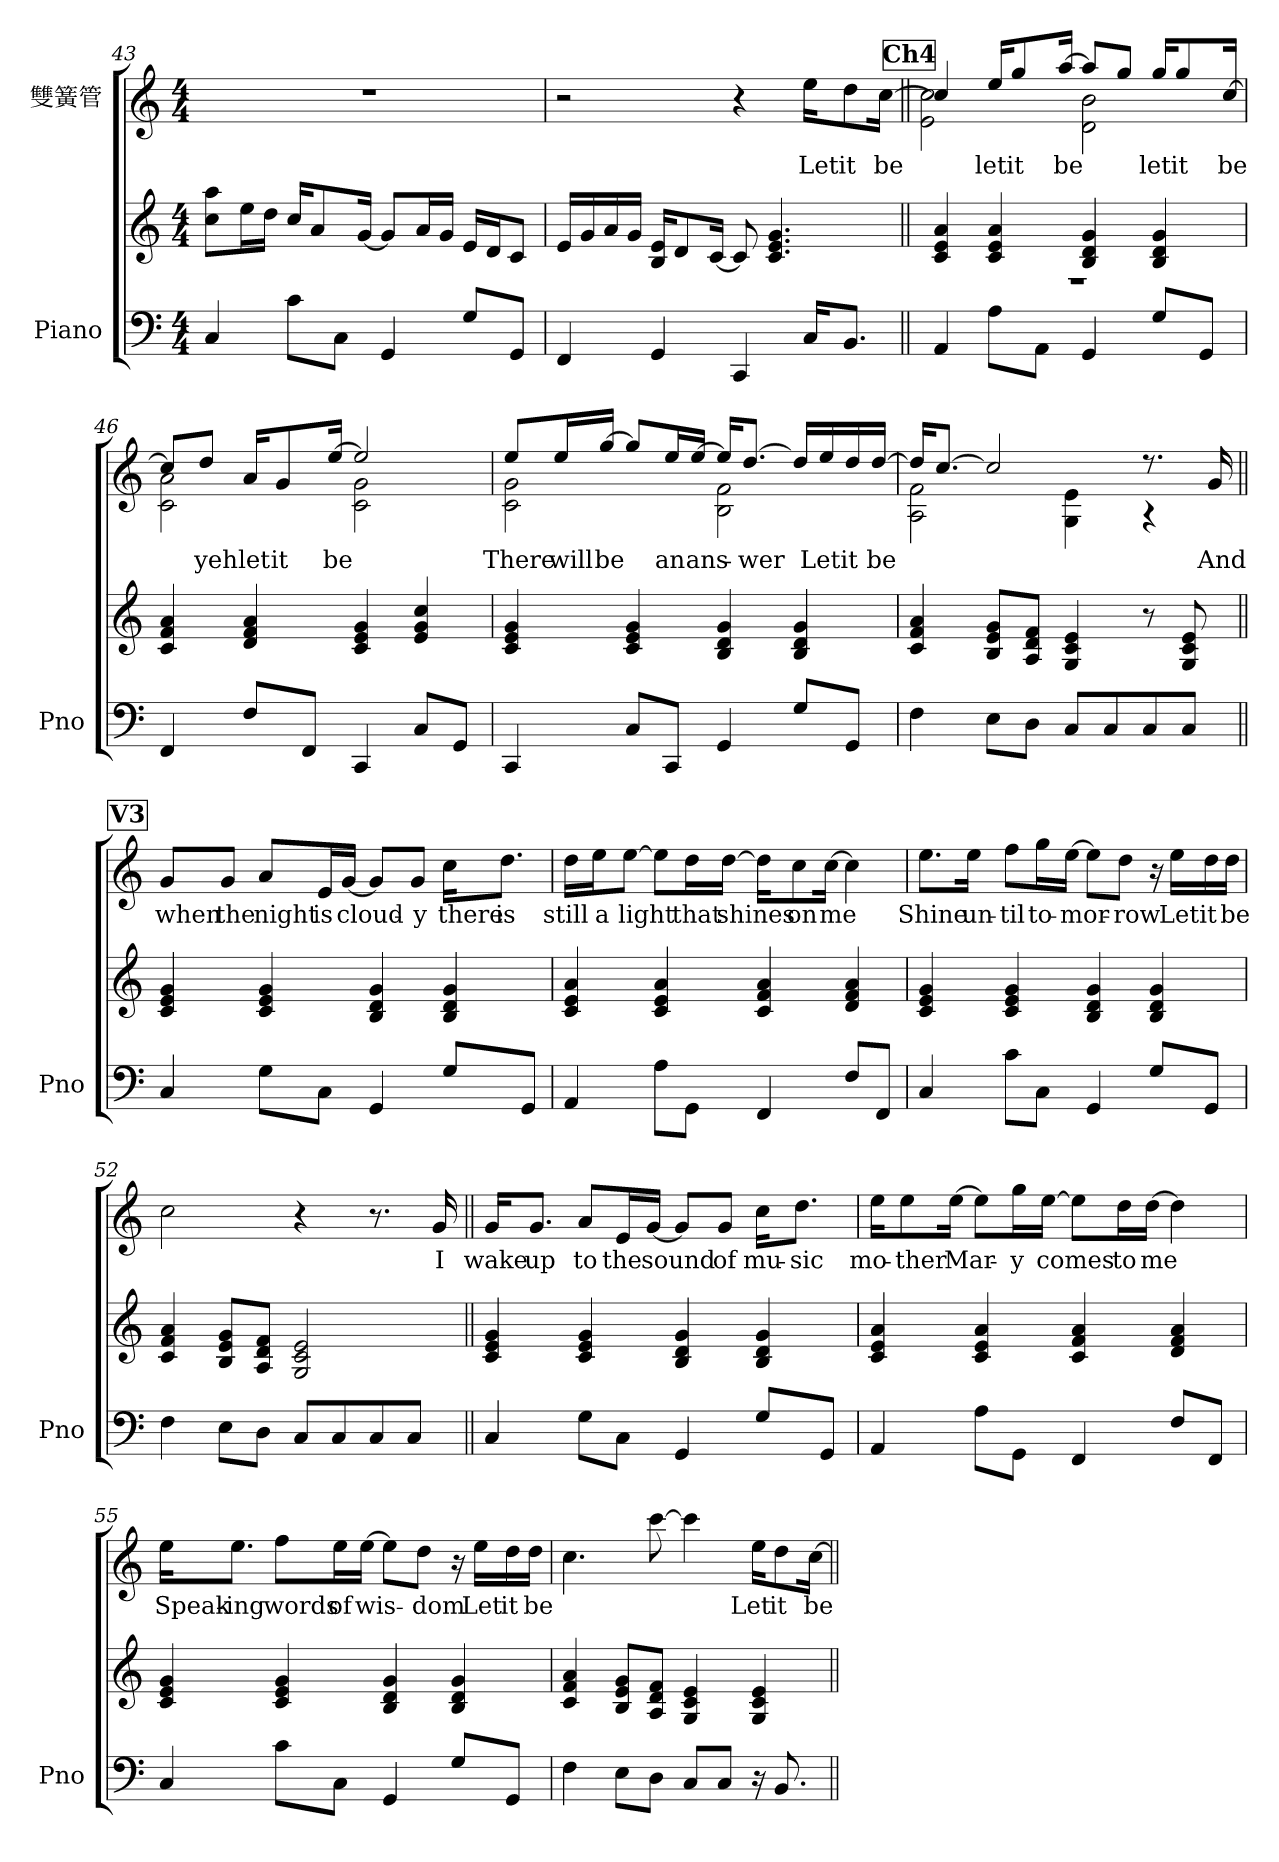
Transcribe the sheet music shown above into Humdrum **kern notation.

**kern	**kern	**kern	**text
*part2	*part2	*part1	*part1
*staff3	*staff2	*staff1	*staff1
*I"Piano	*	*I"雙簧管	*
*I'Pno	*	*	*
!!LO:LB:g=z
*clefF4	*clefG2	*clefG2	*
*k[]	*k[]	*k[]	*
*M4/4	*M4/4	*M4/4	*
=43	=43	=43	=43
4C/	8cc\ 8aa\L	1r	.
.	16ee\L	.	.
.	16dd\JJ	.	.
8c\L	16cc/KL	.	.
.	8a/	.	.
8C\J	.	.	.
.	[16g/Jk	.	.
4GG/	8g/L]	.	.
.	16a/L	.	.
.	16g/JJ	.	.
8G/L	16e/LL	.	.
.	16d/J	.	.
8GG/J	8c/J	.	.
=44	=44	=44	=44
4FF/	16e/LL	2r	.
.	16g/	.	.
.	16a/	.	.
.	16g/JJ	.	.
4GG/	16B/ 16e/KL	.	.
.	8d/	.	.
.	[16c/Jk	.	.
4CC/	8c/]	4r	.
.	4.c/ 4.e/ 4.g/	.	.
16C/KL	.	16ee\KL	Let
8.BB/J	.	8dd\	it
.	.	[16cc\Jk	be
!!LO:PB:g=z
!!LO:REH:place=s1:a:B:fs=14:t=Ch4
=45||	=45||	=45||	=45||
*	*^	*^	*
4AA/	4c/ 4e/ 4a/	1r	4cc/]	2e\ 2cc\	.
8A\L	4c/ 4e/ 4a/	.	16ee/KL	.	let
.	.	.	8gg/	.	it
8AA\J	.	.	.	.	.
.	.	.	[16aa/Jk	.	be
4GG/	4B/ 4d/ 4g/	.	8aa/L]	2d\ 2b\	.
.	.	.	8gg/J	.	.
8G/L	4B/ 4d/ 4g/	.	16gg/KL	.	let
.	.	.	8gg/	.	it
8GG/J	.	.	.	.	.
.	.	.	[16cc/Jk	.	be
*	*v	*v	*	*	*
=46	=46	=46	=46	=46
4FF/	4c/ 4f/ 4a/	8cc/L]	2c\ 2a\	.
.	.	8dd/J	.	yeh
8F/L	4d/ 4f/ 4a/	16a/KL	.	let
.	.	8g/	.	it
8FF/J	.	.	.	.
.	.	[16ee/Jk	.	be
4CC/	4c/ 4e/ 4g/	2ee/]	2c\ 2g\	.
8C/L	4e/ 4g/ 4cc/	.	.	.
8GG/J	.	.	.	.
!!LO:LB:g=z	!!
=47	=47	=47	=47	=47
4CC/	4c/ 4e/ 4g/	8ee/L	2c\ 2g\	There
.	.	16ee/L	.	will
.	.	[16gg/JJ	.	be
8C/L	4c/ 4e/ 4g/	8gg/L]	.	.
8CC/J	.	16ee/L	.	an
.	.	[16ee/JJ	.	ans-
4GG/	4B/ 4d/ 4g/	16ee/KL]	2B\ 2f\	.
.	.	[8.dd/J	.	-wer
8G/L	4B/ 4d/ 4g/	16dd/LL]	.	.
.	.	16ee/	.	Let
8GG/J	.	16dd/	.	it
.	.	[16dd/JJ	.	be
=48	=48	=48	=48	=48
4F\	4c/ 4f/ 4a/	16dd/KL]	2A\ 2f\	.
.	.	[8.cc/J	.	.
8E\L	8B/ 8e/ 8g/L	2cc/]	.	.
8D\J	8A/ 8d/ 8f/J	.	.	.
8C/L	4G/ 4c/ 4e/	.	4G\ 4e\	.
8C/	.	.	.	.
8C/	8r	8.r	4r	.
8C/J	8G/ 8c/ 8e/	.	.	.
.	.	16g/	.	And
*	*	*v	*v	*
!!LO:LB:g=z
!!LO:REH:place=s1:a:B:fs=14:t=V3
=49||	=49||	=49||	=49||
4C/	4c/ 4e/ 4g/	8g/L	when
.	.	8g/J	the
8G\L	4c/ 4e/ 4g/	8a/L	night
8C\J	.	16e/L	is
.	.	[16g/JJ	cloud-
4GG/	4B/ 4d/ 4g/	8g/L]	.
.	.	8g/J	-y
8G/L	4B/ 4d/ 4g/	16cc\KL	there
.	.	8.dd\J	is
8GG/J	.	.	.
=50	=50	=50	=50
4AA/	4c/ 4e/ 4a/	16dd\LL	still
.	.	16ee\J	a
.	.	[8ee\J	light
8A\L	4c/ 4e/ 4a/	8ee\L]	.
8GG\J	.	16dd\L	that
.	.	[16dd\JJ	shines
4FF/	4c/ 4f/ 4a/	16dd\KL]	.
.	.	8cc\	on
.	.	[16cc\Jk	me
8F/L	4d/ 4f/ 4a/	4cc\]	.
8FF/J	.	.	.
!!LO:LB:g=z
=51	=51	=51	=51
4C/	4c/ 4e/ 4g/	8.ee\L	Shine
.	.	16ee\Jk	un-
8c\L	4c/ 4e/ 4g/	8ff\L	-til
8C\J	.	16gg\L	to-
.	.	[16ee\JJ	-mor-
4GG/	4B/ 4d/ 4g/	8ee\L]	.
.	.	8dd\J	-row
8G/L	4B/ 4d/ 4g/	16r	.
.	.	16ee\LL	Let
8GG/J	.	16dd\	it
.	.	16dd\JJ	be
=52	=52	=52	=52
4F\	4c/ 4f/ 4a/	2cc\	.
8E\L	8B/ 8e/ 8g/L	.	.
8D\J	8A/ 8d/ 8f/J	.	.
8C/L	2G/ 2c/ 2e/	4r	.
8C/	.	.	.
8C/	.	8.r	.
8C/J	.	.	.
.	.	16g/	I
!!LO:PB:g=z
=53||	=53||	=53||	=53||
4C/	4c/ 4e/ 4g/	16g/KL	wake
.	.	8.g/J	up
8G\L	4c/ 4e/ 4g/	8a/L	to
8C\J	.	16e/L	the
.	.	[16g/JJ	sound
4GG/	4B/ 4d/ 4g/	8g/L]	.
.	.	8g/J	of
8G/L	4B/ 4d/ 4g/	16cc\KL	mu-
.	.	8.dd\J	-sic
8GG/J	.	.	.
=54	=54	=54	=54
4AA/	4c/ 4e/ 4a/	16ee\KL	mo-
.	.	8ee\	-ther
.	.	[16ee\Jk	Mar-
8A\L	4c/ 4e/ 4a/	8ee\L]	.
8GG\J	.	16gg\L	-y
.	.	[16ee\JJ	comes
4FF/	4c/ 4f/ 4a/	8ee\L]	.
.	.	16dd\L	to
.	.	[16dd\JJ	me
8F/L	4d/ 4f/ 4a/	4dd\]	.
8FF/J	.	.	.
!!LO:LB:g=z
=55	=55	=55	=55
4C/	4c/ 4e/ 4g/	16ee\KL	Speak-
.	.	8.ee\J	-ing
8c\L	4c/ 4e/ 4g/	8ff\L	words
8C\J	.	16ee\L	of
.	.	[16ee\JJ	wis-
4GG/	4B/ 4d/ 4g/	8ee\L]	.
.	.	8dd\J	-dom
8G/L	4B/ 4d/ 4g/	16r	.
.	.	16ee\LL	Let
8GG/J	.	16dd\	it
.	.	16dd\JJ	be
=56	=56	=56	=56
4F\	4c/ 4f/ 4a/	4.cc\	.
8E\L	8B/ 8e/ 8g/L	.	.
8D\J	8A/ 8d/ 8f/J	[8ccc\	.
8C/L	4G/ 4c/ 4e/	4ccc\]	.
8C/J	.	.	.
16r	4G/ 4c/ 4e/	16ee\KL	Let
8.BB/	.	8dd\	it
.	.	[16cc\Jk	be
=||	=||	=||	=||
*-	*-	*-	*-
